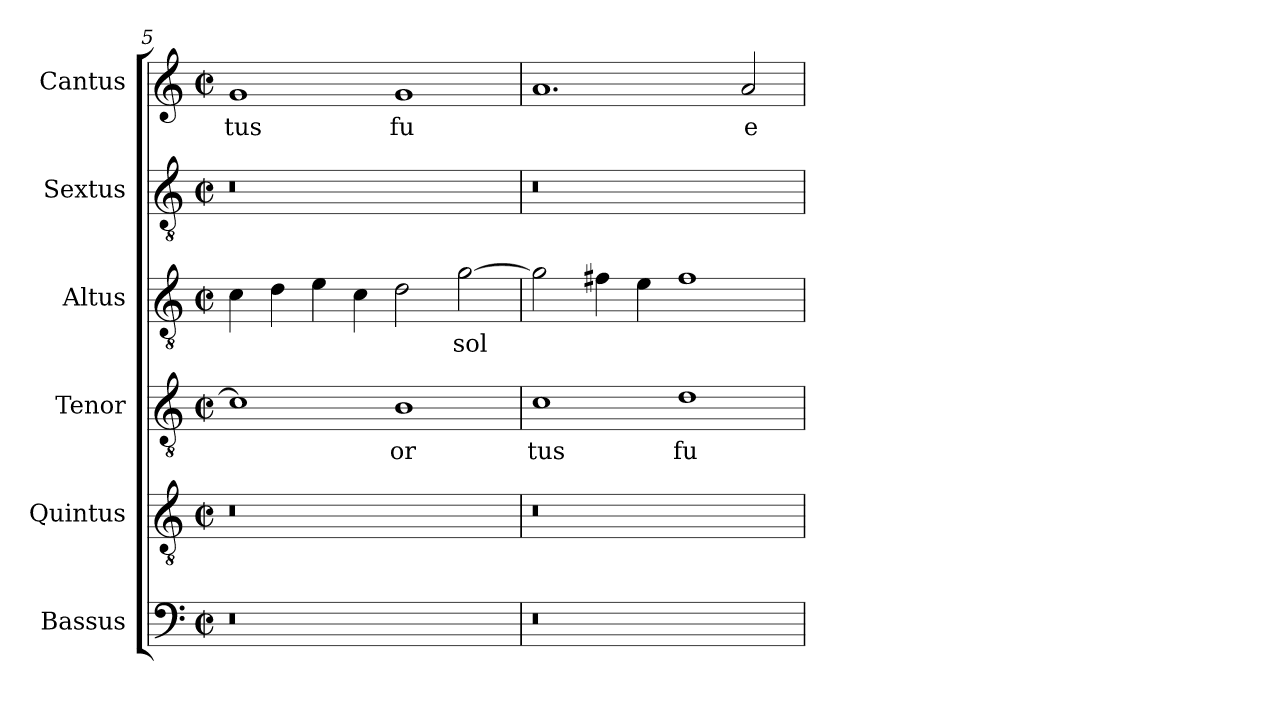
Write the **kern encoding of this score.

**kern	**kern	**kern	**text	**kern	**text	**kern	**kern	**text
*part6	*part5	*part4	*part4	*part3	*part3	*part2	*part1	*part1
*staff6	*staff5	*staff4	*staff4	*staff3	*staff3	*staff2	*staff1	*staff1
*I"Bassus	*I"Quintus	*I"Tenor	*	*I"Altus	*	*I"Sextus	*I"Cantus	*
*clefF4	*clefGv2	*clefGv2	*	*clefGv2	*	*clefGv2	*clefG2	*
*M2/2	*M2/2	*M2/2	*	*M2/2	*	*M2/2	*M2/2	*
*met(c|)	*met(c|)	*met(c|)	*	*met(c|)	*	*met(c|)	*met(c|)	*
=5	=5	=5	=5	=5	=5	=5	=5	=5
!	!	!	!	!	!	!	!	!LO:LY:b:cj
0r	0r	1c]	.	4c\	.	0r	1g	tus
.	.	.	.	4d\	.	.	.	.
.	.	.	.	4e\	.	.	.	.
.	.	.	.	4c\	.	.	.	.
!	!	!	!LO:LY:b:cj	!	!	!	!	!LO:LY:b:cj
.	.	1B	or	2d\	.	.	1g	fu
!	!	!	!	!	!LO:LY:b	!	!	!
.	.	.	.	[>2g\	sol	.	.	.
=6	=6	=6	=6	=6	=6	=6	=6	=6
!	!	!	!LO:LY:b:cj	!	!	!	!	!
0r	0r	1c	tus	2g\]	.	0r	1.a	.
.	.	.	.	4f#X\	.	.	.	.
.	.	.	.	4e\	.	.	.	.
!	!	!	!LO:LY:b:cj	!	!	!	!	!
.	.	1d	fu	1f#	.	.	.	.
!	!	!	!	!	!	!	!	!LO:LY:b:cj
.	.	.	.	.	.	.	2a/	e
=	=	=	=	=	=	=	=	=
*-	*-	*-	*-	*-	*-	*-	*-	*-
